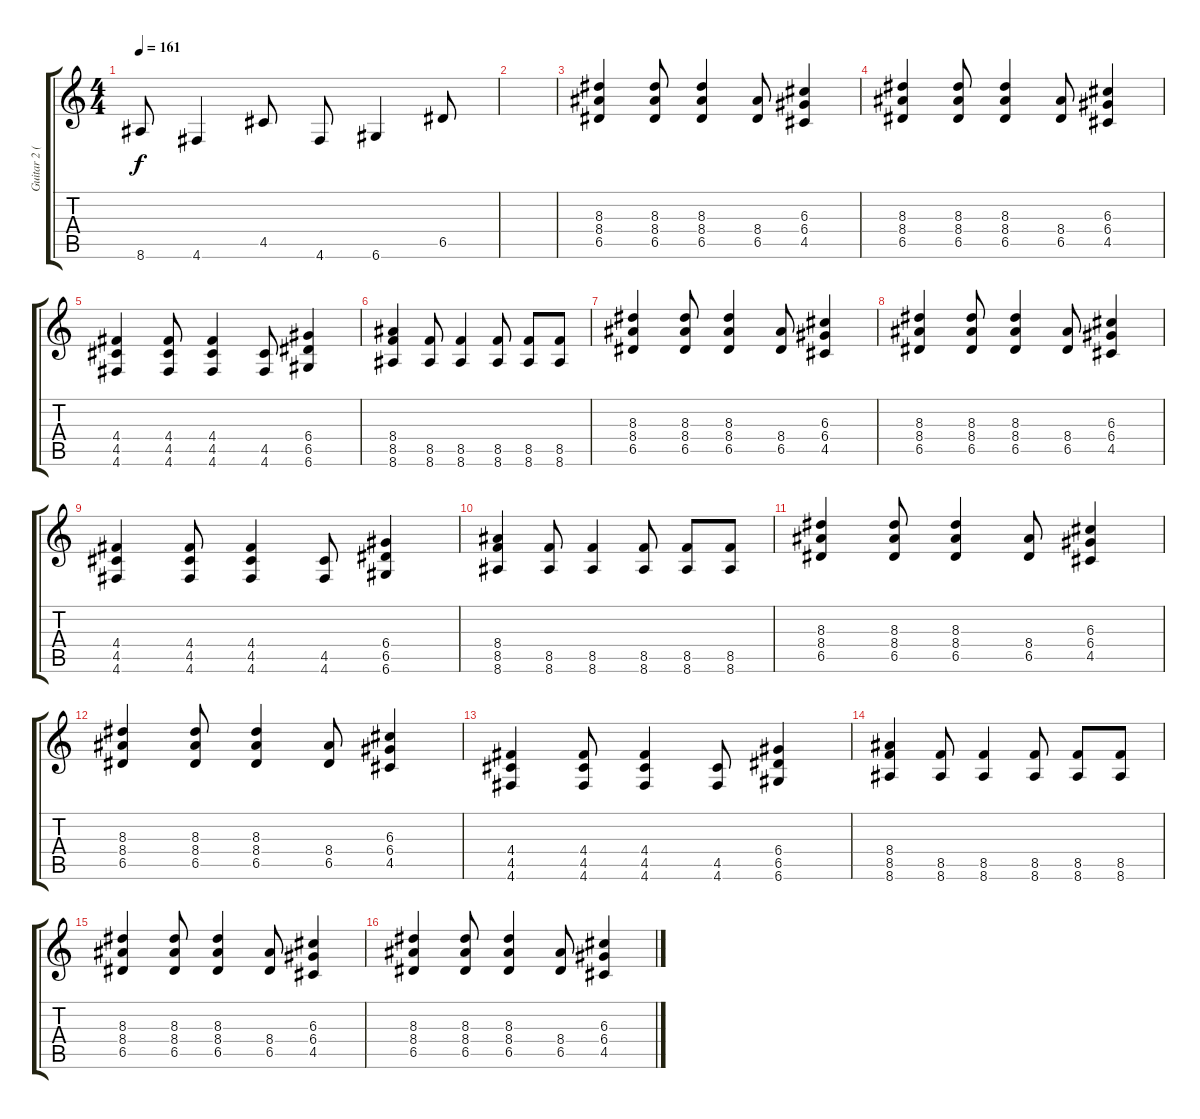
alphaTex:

\track ("Guitar 2 (Rhythm)" "Guitar 2 (") {instrument overdrivenguitar}
\staff {score tabs}
\tuning (E4 B3 G3 D3 A2 D2) {hide}
\ts (4 4)
\tempo 161
\clef g2
\ks c
8.6.8{dy f} 4.6.4 4.5.8 4.6.8 6.6.4 6.5.8 |
|
(8.3 8.4 6.5).4 (8.3 8.4 6.5).8 (8.3 8.4 6.5).4 (8.4 6.5).8 (6.3 6.4 4.5).4 |
(8.3 8.4 6.5).4 (8.3 8.4 6.5).8 (8.3 8.4 6.5).4 (8.4 6.5).8 (6.3 6.4 4.5).4 |
(4.4 4.5 4.6).4 (4.4 4.5 4.6).8 (4.4 4.5 4.6).4 (4.5 4.6).8 (6.4 6.5 6.6).4 |
(8.4 8.5 8.6).4 (8.5 8.6).8 (8.5 8.6).4 (8.5 8.6).8 (8.5 8.6).8 (8.5 8.6).8 |
(8.3 8.4 6.5).4 (8.3 8.4 6.5).8 (8.3 8.4 6.5).4 (8.4 6.5).8 (6.3 6.4 4.5).4 |
(8.3 8.4 6.5).4 (8.3 8.4 6.5).8 (8.3 8.4 6.5).4 (8.4 6.5).8 (6.3 6.4 4.5).4 |
(4.4 4.5 4.6).4 (4.4 4.5 4.6).8 (4.4 4.5 4.6).4 (4.5 4.6).8 (6.4 6.5 6.6).4 |
(8.4 8.5 8.6).4 (8.5 8.6).8 (8.5 8.6).4 (8.5 8.6).8 (8.5 8.6).8 (8.5 8.6).8 |
(8.3 8.4 6.5).4 (8.3 8.4 6.5).8 (8.3 8.4 6.5).4 (8.4 6.5).8 (6.3 6.4 4.5).4 |
(8.3 8.4 6.5).4 (8.3 8.4 6.5).8 (8.3 8.4 6.5).4 (8.4 6.5).8 (6.3 6.4 4.5).4 |
(4.4 4.5 4.6).4 (4.4 4.5 4.6).8 (4.4 4.5 4.6).4 (4.5 4.6).8 (6.4 6.5 6.6).4 |
(8.4 8.5 8.6).4 (8.5 8.6).8 (8.5 8.6).4 (8.5 8.6).8 (8.5 8.6).8 (8.5 8.6).8 |
(8.3 8.4 6.5).4 (8.3 8.4 6.5).8 (8.3 8.4 6.5).4 (8.4 6.5).8 (6.3 6.4 4.5).4 |
(8.3 8.4 6.5).4 (8.3 8.4 6.5).8 (8.3 8.4 6.5).4 (8.4 6.5).8 (6.3 6.4 4.5).4
